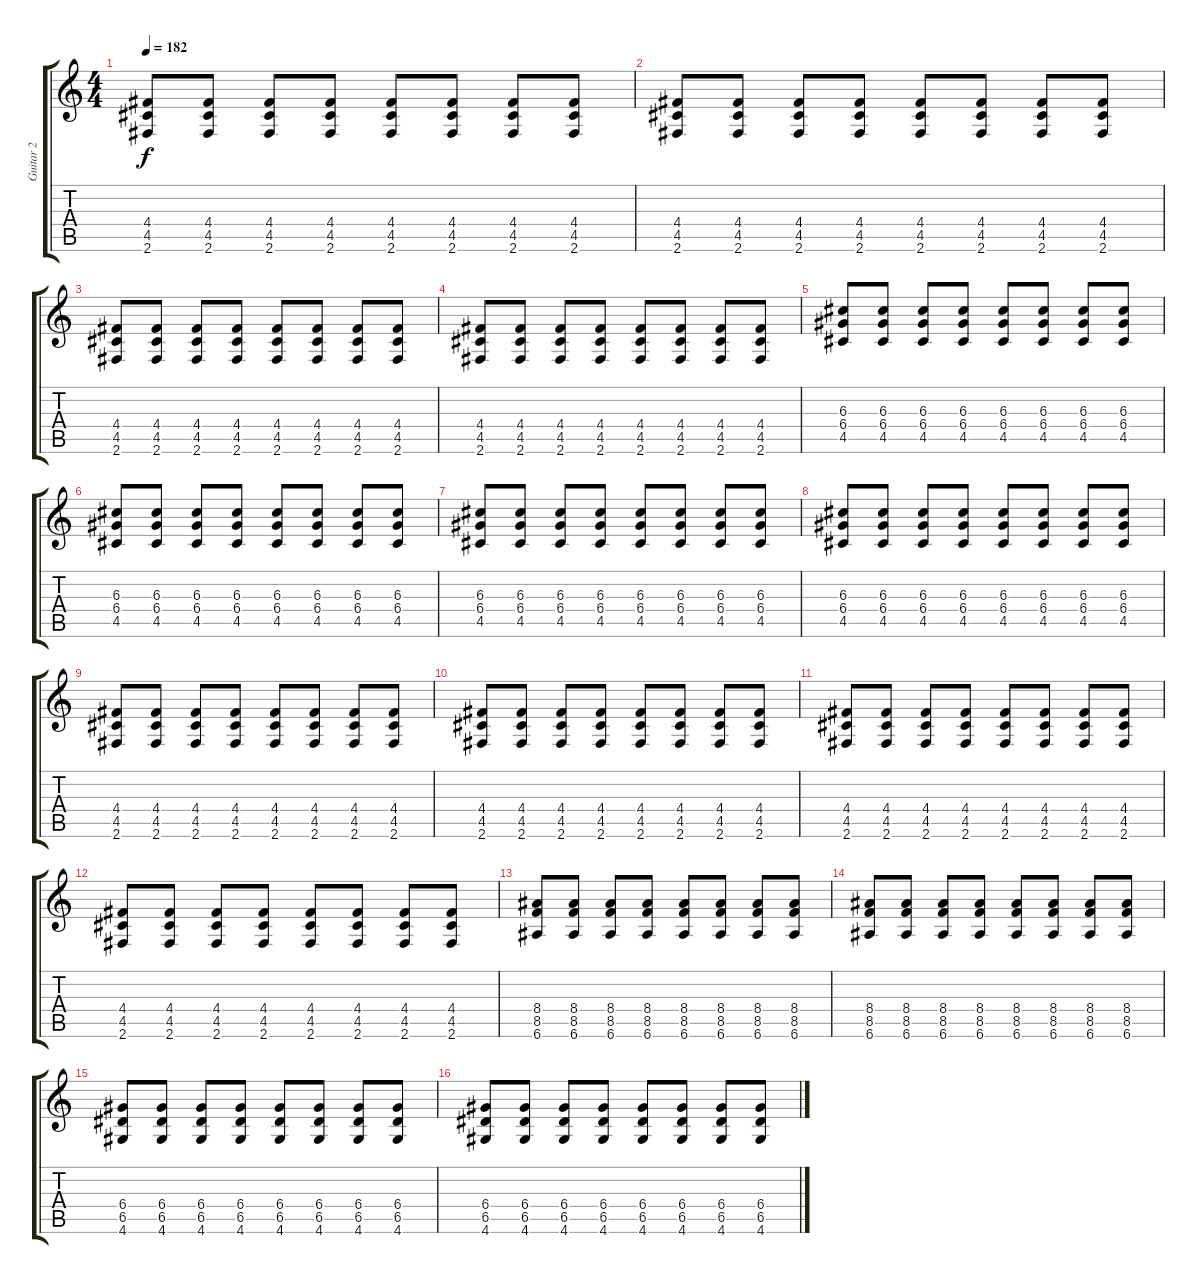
\track ("Guitar 2" "Guitar 2") {instrument acousticguitarnylon}
\staff {score tabs}
\tuning (E4 B3 G3 D3 A2 E2) {hide}
\ts (4 4)
\tempo 182
\clef g2
\ks c
(4.4 4.5 2.6).8{dy f} (4.4 4.5 2.6).8 (4.4 4.5 2.6).8 (4.4 4.5 2.6).8 (4.4 4.5 2.6).8 (4.4 4.5 2.6).8 (4.4 4.5 2.6).8 (4.4 4.5 2.6).8 |
(4.4 4.5 2.6).8 (4.4 4.5 2.6).8 (4.4 4.5 2.6).8 (4.4 4.5 2.6).8 (4.4 4.5 2.6).8 (4.4 4.5 2.6).8 (4.4 4.5 2.6).8 (4.4 4.5 2.6).8 |
(4.4 4.5 2.6).8 (4.4 4.5 2.6).8 (4.4 4.5 2.6).8 (4.4 4.5 2.6).8 (4.4 4.5 2.6).8 (4.4 4.5 2.6).8 (4.4 4.5 2.6).8 (4.4 4.5 2.6).8 |
(4.4 4.5 2.6).8 (4.4 4.5 2.6).8 (4.4 4.5 2.6).8 (4.4 4.5 2.6).8 (4.4 4.5 2.6).8 (4.4 4.5 2.6).8 (4.4 4.5 2.6).8 (4.4 4.5 2.6).8 |
(6.3 6.4 4.5).8 (6.3 6.4 4.5).8 (6.3 6.4 4.5).8 (6.3 6.4 4.5).8 (6.3 6.4 4.5).8 (6.3 6.4 4.5).8 (6.3 6.4 4.5).8 (6.3 6.4 4.5).8 |
(6.3 6.4 4.5).8 (6.3 6.4 4.5).8 (6.3 6.4 4.5).8 (6.3 6.4 4.5).8 (6.3 6.4 4.5).8 (6.3 6.4 4.5).8 (6.3 6.4 4.5).8 (6.3 6.4 4.5).8 |
(6.3 6.4 4.5).8 (6.3 6.4 4.5).8 (6.3 6.4 4.5).8 (6.3 6.4 4.5).8 (6.3 6.4 4.5).8 (6.3 6.4 4.5).8 (6.3 6.4 4.5).8 (6.3 6.4 4.5).8 |
(6.3 6.4 4.5).8 (6.3 6.4 4.5).8 (6.3 6.4 4.5).8 (6.3 6.4 4.5).8 (6.3 6.4 4.5).8 (6.3 6.4 4.5).8 (6.3 6.4 4.5).8 (6.3 6.4 4.5).8 |
(4.4 4.5 2.6).8 (4.4 4.5 2.6).8 (4.4 4.5 2.6).8 (4.4 4.5 2.6).8 (4.4 4.5 2.6).8 (4.4 4.5 2.6).8 (4.4 4.5 2.6).8 (4.4 4.5 2.6).8 |
(4.4 4.5 2.6).8 (4.4 4.5 2.6).8 (4.4 4.5 2.6).8 (4.4 4.5 2.6).8 (4.4 4.5 2.6).8 (4.4 4.5 2.6).8 (4.4 4.5 2.6).8 (4.4 4.5 2.6).8 |
(4.4 4.5 2.6).8 (4.4 4.5 2.6).8 (4.4 4.5 2.6).8 (4.4 4.5 2.6).8 (4.4 4.5 2.6).8 (4.4 4.5 2.6).8 (4.4 4.5 2.6).8 (4.4 4.5 2.6).8 |
(4.4 4.5 2.6).8 (4.4 4.5 2.6).8 (4.4 4.5 2.6).8 (4.4 4.5 2.6).8 (4.4 4.5 2.6).8 (4.4 4.5 2.6).8 (4.4 4.5 2.6).8 (4.4 4.5 2.6).8 |
(8.4 8.5 6.6).8 (8.4 8.5 6.6).8 (8.4 8.5 6.6).8 (8.4 8.5 6.6).8 (8.4 8.5 6.6).8 (8.4 8.5 6.6).8 (8.4 8.5 6.6).8 (8.4 8.5 6.6).8 |
(8.4 8.5 6.6).8 (8.4 8.5 6.6).8 (8.4 8.5 6.6).8 (8.4 8.5 6.6).8 (8.4 8.5 6.6).8 (8.4 8.5 6.6).8 (8.4 8.5 6.6).8 (8.4 8.5 6.6).8 |
(6.4 6.5 4.6).8 (6.4 6.5 4.6).8 (6.4 6.5 4.6).8 (6.4 6.5 4.6).8 (6.4 6.5 4.6).8 (6.4 6.5 4.6).8 (6.4 6.5 4.6).8 (6.4 6.5 4.6).8 |
(6.4 6.5 4.6).8 (6.4 6.5 4.6).8 (6.4 6.5 4.6).8 (6.4 6.5 4.6).8 (6.4 6.5 4.6).8 (6.4 6.5 4.6).8 (6.4 6.5 4.6).8 (6.4 6.5 4.6).8
